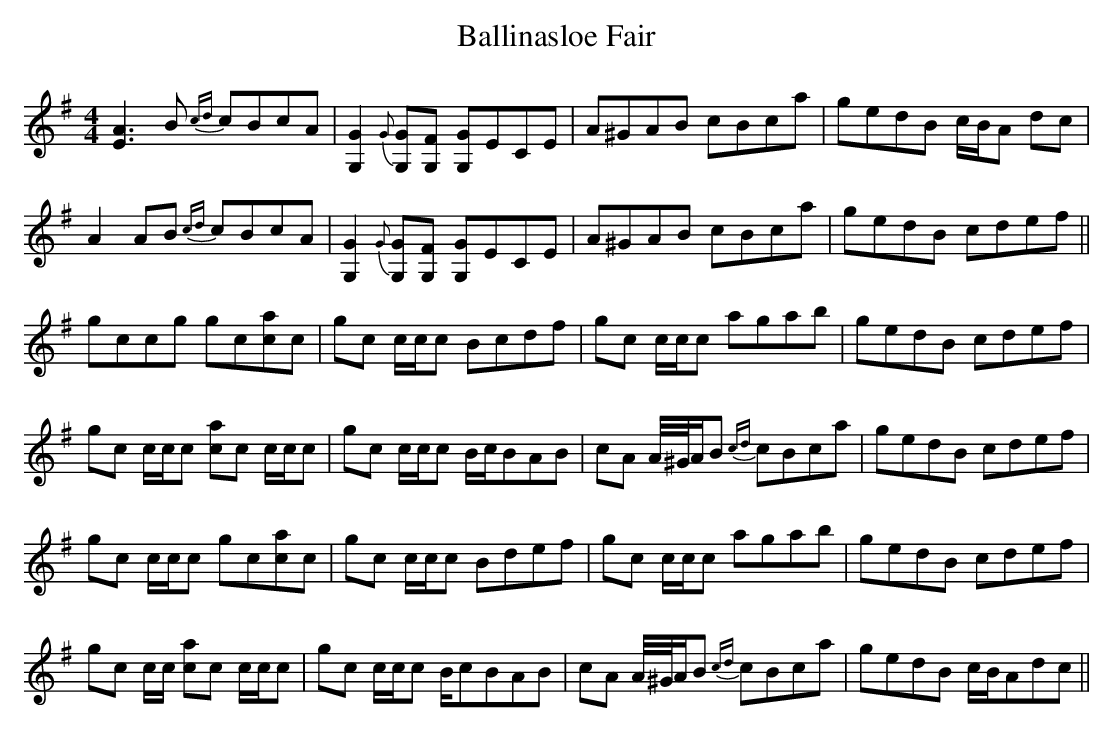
X:1
T:Ballinasloe Fair
M:4/4
L:1/8
K:Ador
[E3A3]B {cd}cBcA|[G,2G2] {G}[G,G][G,F] [G,G]ECE|A^GAB cBca|gedB c/B/A dc|
A2 AB {cd}cBcA |[G,2G2] {G}[G,G][G,F] [G,G]ECE|A^GAB cBca|gedB cdef||
gccg gc[ca]c|gc c/c/c Bcdf|gc c/c/c agab|gedB cdef|
gc c/c/c [ca]c c/c/c|gc c/c/c B/c/BAB|cA A/4^G/4A/B {cd}cBca|gedB cdef|
gc c/c/c gc[ca]c|gc c/c/c Bdef|gc c/c/c agab|gedB cdef|
gc c/c/ [ca]c c/c/c|gc c/c/c B/cBAB|cA A/4^G/4A/B {cd}cBca|gedB c/B/Adc||
